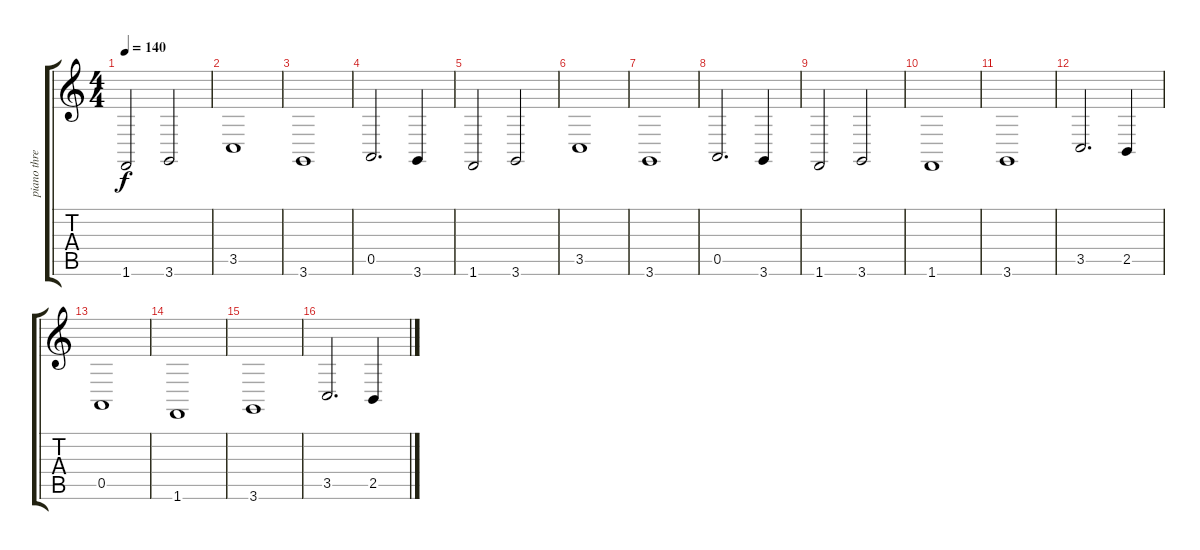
\track ("piano three" "piano thre") {instrument acousticgrandpiano}
\staff {score tabs}
\tuning (E4 B3 G3 D3 A2 E2) {hide}
\ts (4 4)
\tempo 140
\clef g2
\ks c
1.6.2{dy f} 3.6.2 |
3.5.1 |
3.6.1 |
0.5.2{d} 3.6.4 |
1.6.2 3.6.2 |
3.5.1 |
3.6.1 |
0.5.2{d} 3.6.4 |
1.6.2 3.6.2 |
1.6.1 |
3.6.1 |
3.5.2{d} 2.5.4 |
0.5.1 |
1.6.1 |
3.6.1 |
3.5.2{d} 2.5.4
